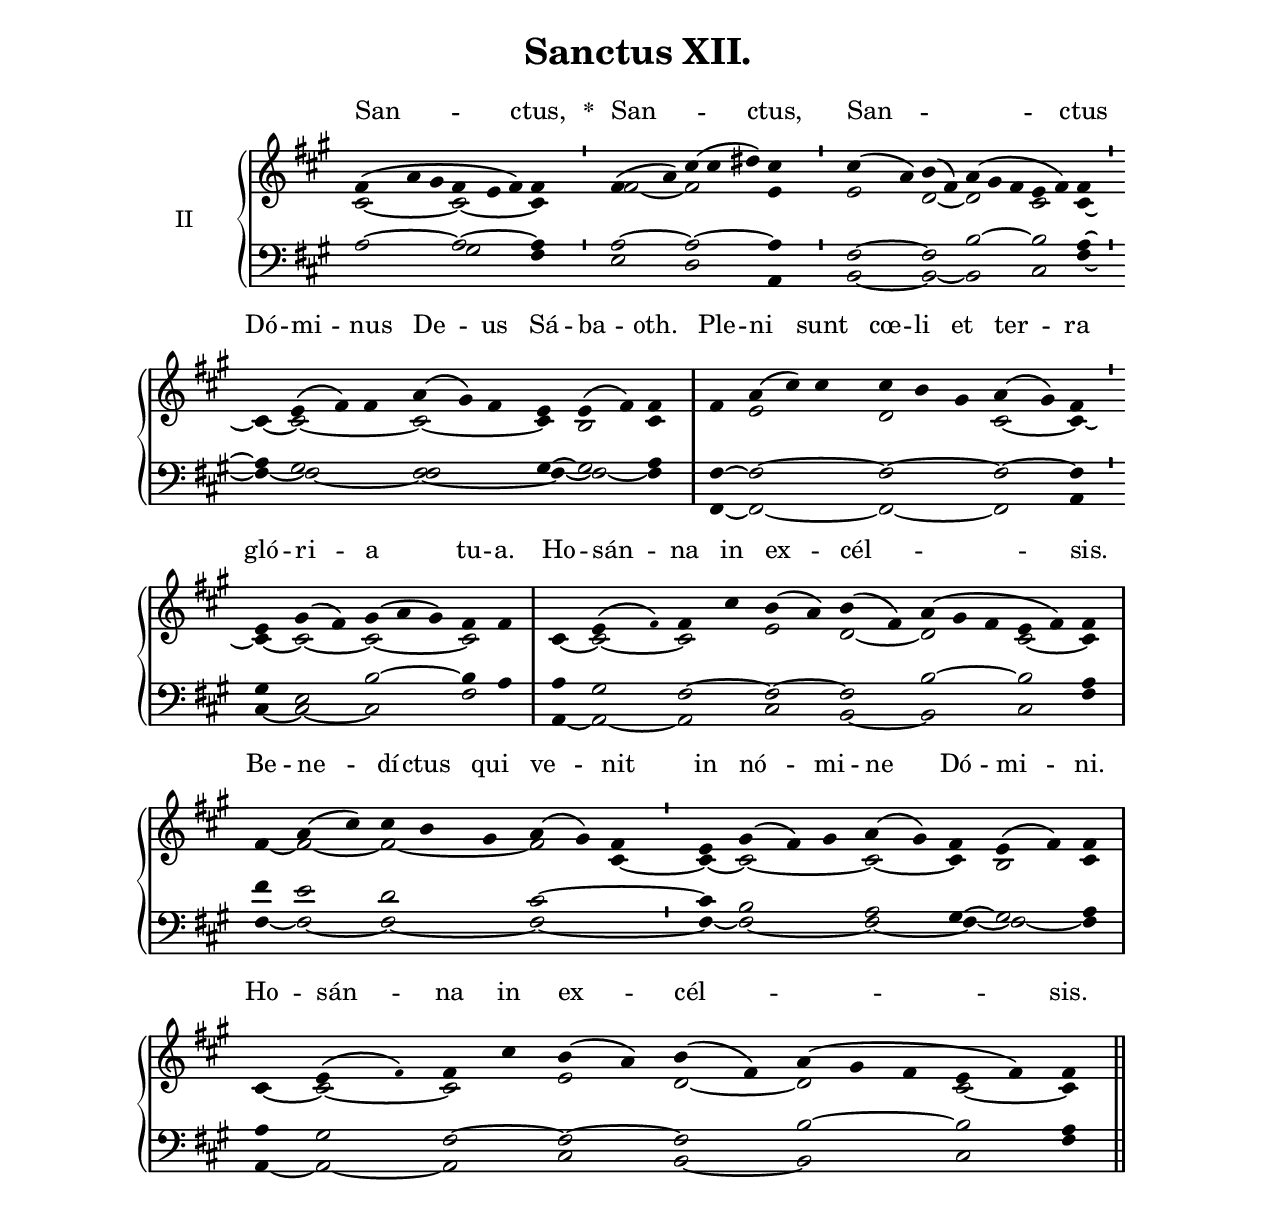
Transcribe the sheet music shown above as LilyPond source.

\version "2.18"
\include "gregorian.ly"
\include "noh2.ily"

%Page reference: page v.71
%(volume.page)

global = {
 \key fis \minor
 \cadenzaOn 
 \override Glissando #'thickness = #2.0
}

\header {
  title = \markup \center-column {"Sanctus XII." \vspace #1 }
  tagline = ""
  composer = ""
}

\paper {
 #(include-special-characters)
  oddHeaderMarkup = \markup \fill-line {
    \line {}
    \center-column {
      \on-the-fly #first-page     " "
      \on-the-fly #not-first-page ""
    }
    \line { \on-the-fly #print-page-number-check-first \fromproperty #'page:page-number-string }
  }
  evenHeaderMarkup = \markup \fill-line {
    \line { \on-the-fly #print-page-number-check-first \fromproperty #'page:page-number-string }
    \center-column { "" }
    \line {}
  }
}

chantText = \lyricmode {
San -- ctus, 
\set stanza = " * " San -- _ ctus, San -- _ _ ctus Dó -- mi -- nus De -- us Sá -- ba -- oth. 
Ple -- ni sunt cœ -- li et ter -- ra gló -- ri -- a tu -- a. 
Ho -- sán -- na in ex -- cél -- _ sis. 
Be -- ne -- dí -- ctus qui ve -- nit in nó -- mi -- ne Dó -- mi -- ni. 
Ho -- sán -- na in ex -- cél -- _ sis. }

chantMusic = {
\tieDown   fis'4 ( a'4 gis'4 fis'4 e'4 fis'4) fis'4 \divisioMinima
  fis'4 ( a'4) cis''4 ( cis''4 dis''4) cis''4 \divisioMinima
 cis''4 ( a'4) b'4 ( fis'4) a'4 ( gis'4 fis'4 e'4 fis'4) fis'4 \divisioMinima
 \forceBreak
 cis'4 e'4 ( fis'4) fis'4 a'4 ( gis'4) fis'4 e'4 e'4 ( fis'4) fis'4 \divisioMaxima
 fis'4 a'4 ( cis''4) cis''4 cis''4 b'4 gis'4 a'4 ( gis'4) fis'4 \divisioMinima
 \forceBreak
 e'4 gis'4 ( fis'4) gis'4 ( a'4 gis'4) fis'4 fis'4 \divisioMaxima
 cis'4 e'4 ( \once \tweak #'font-size #-4 fis' ) fis'4 cis''4 b'4 ( a'4) b'4 ( fis'4) a'4 ( gis'4 fis'4 e'4 fis'4) fis'4 \divisioMaxima
 \forceBreak
 fis'4 a'4 ( cis''4) cis''4 b'4 gis'4 a'4 ( gis'4) fis'4 \divisioMinima
 e'4 gis'4 ( fis'4) gis'4 a'4 ( gis'4) fis'4 e'4 ( fis'4) fis'4 \divisioMaxima
 \forceBreak
 cis'4 e'4 ( \once \tweak #'font-size #-4 fis' ) fis'4 cis''4 b'4 ( a'4) b'4 ( fis'4) a'4 ( gis'4 fis'4 e'4 fis'4) fis'4 \finalis

}

altoMusic = {
cis'2*3/2 ~ cis'2*3/2 ~ cis'4 fis'2 ~ fis'2*3/2 e'4 \divisioMinima
e'2 d'2 ~ d'2*3/2 cis'2 cis'4 ~ \divisioMinima
cis'4 ~ cis'2*3/2 ~ cis'2*3/2 ~ cis'4 b2 cis'4 \divisioMaxima
r4 e'2*3/2 d'2*3/2 cis'2 ~ cis'4 ~ \divisioMinima
cis'4 ~ cis'2 ~ cis'2*3/2 ~ cis'2 \divisioMaxima
cis'4 ~ cis'2 ~ cis'2 e'2 d'2 ~ d'2*3/2 cis'2 ~ cis'4 \divisioMaxima
fis'4 ~ fis'2 ~ fis'2*3/2 ~ fis'2 cis'4 ~ \divisioMinima
cis'4 ~ cis'2*3/2 ~ cis'2 ~ cis'4 b2 cis'4 \divisioMaxima
cis'4 ~ cis'2 ~ cis'2 e'2 d'2 ~ d'2*3/2 cis'2 ~ cis'4 \finalis
}

tenorMusic = {
a2*3/2 ~ a2*3/2 ~ a4 \divisioMinima a2 ~ a2*3/2 ~ a4 \divisioMinima
fis2 ~ fis2 b2*3/2 ~ b2 a4 ~ \divisioMinima
a4 gis2*3/2 \shiftRight fis2*3/2 gis4 ~ gis2 a4 \divisioMaxima
fis4 ~ fis2*3/2 ~ fis2*3/2 ~ fis2 ~ fis4 \divisioMinima
gis4 e2 b2*3/2 ~ b4 a4 \divisioMaxima
a4 gis2 fis2 ~ fis2 ~ fis2 b2*3/2 ~ b2 a4 \divisioMaxima
fis'4 e'2 d'2*3/2 cis'2*3/2 ~ \divisioMinima
cis'4 b2*3/2 a2 gis4 ~ gis2 a4 \divisioMaxima
a4 gis2 fis2 ~ fis2 ~ fis2 b2*3/2 ~ b2 a4 \finalis
}

bassMusic = {
r2*3/2 gis2*3/2 fis4 e2 d2*3/2 a,4 \divisioMinima
b,2 ~ b,2 ~ b,2*3/2 cis2 fis4 ~ \divisioMinima
fis4 ~ fis2*3/2 ~ fis2*3/2 ~ fis4 ~ fis2 ~ fis4 \divisioMaxima
fis,4 ~ fis,2*3/2 ~ fis,2*3/2 ~ fis,2 a,4 \divisioMinima
cis4 ~ cis2 ~ cis2*3/2 fis2 \divisioMaxima
a,4 ~ a,2 ~ a,2 cis2 b,2 ~ b,2*3/2 cis2 fis4 \divisioMaxima
fis4 ~ fis2 ~ fis2*3/2 ~ fis2*3/2 ~ \divisioMinima
fis4 ~ fis2*3/2 ~ fis2 ~ fis4 ~ fis2 ~ fis4 \divisioMaxima
a,4 ~ a,2 ~ a,2 cis2 b,2 ~ b,2*3/2 cis2 fis4 \finalis
}

voiceLines = {
\voiceLineStyle


}

\score{
  <<
    \new GrandStaff <<
      \set GrandStaff.autoBeaming = ##f
      \set GrandStaff.instrumentName = \markup \center-column {
        "II"
      }
      \new Staff = up <<
        \new Voice = "chant" {
          \voiceOne \global \chantMusic
        }
        \new Voice {
          \voiceTwo \global \altoMusic
        }
      >>

      \new Staff = down <<
        \clef bass
        \new Voice {
          \voiceOne \global \tenorMusic
        }
        \new Voice {
          \voiceTwo \global \bassMusic
        }
	\new Voice {
        \voiceThree \global \voiceLines
        }
      >>
    >>
    \new Lyrics \lyricsto chant {
      \chantText
    }
  >>
  \layout{
  }
  \midi{
    \tempo 4 = 125
  }
}
